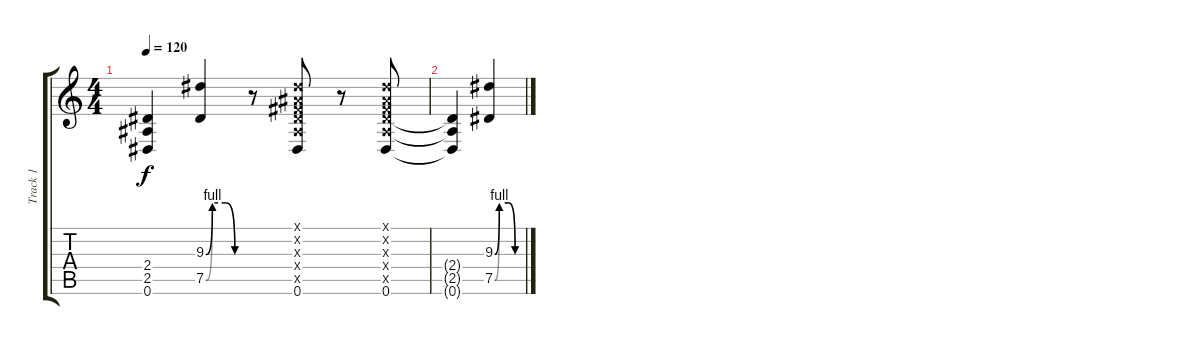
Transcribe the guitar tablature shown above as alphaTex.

\track ("Track 1" "Track 1") {instrument electricguitarclean}
\staff {score tabs}
\tuning (Eb4 Bb3 Gb3 Db3 Ab2 Eb2) {hide}
\ts (4 4)
\tempo 120
\clef g2
\ks c
(2.4{t} 2.5{t} 0.6{t}).4{dy f} (9.3{be (custom 0 0 10 4 30 4 45 0 60 0)} 7.5{be (custom 0 0 10 4 30 4 45 0 60 0)}).4 r.8 (0.1{x} 0.2{x} 0.3{x} 2.4{x} 2.5{x} 0.6).8 r.8 (0.1{x} 0.2{x} 0.3{x} 2.4{x} 2.5{x} 0.6).8 |
(2.4{t} 2.5{t} 0.6{t}).4 (9.3{be (custom 0 0 10 4 30 4 45 0 60 0)} 7.5{be (custom 0 0 10 4 30 4 45 0 60 0)}).4
